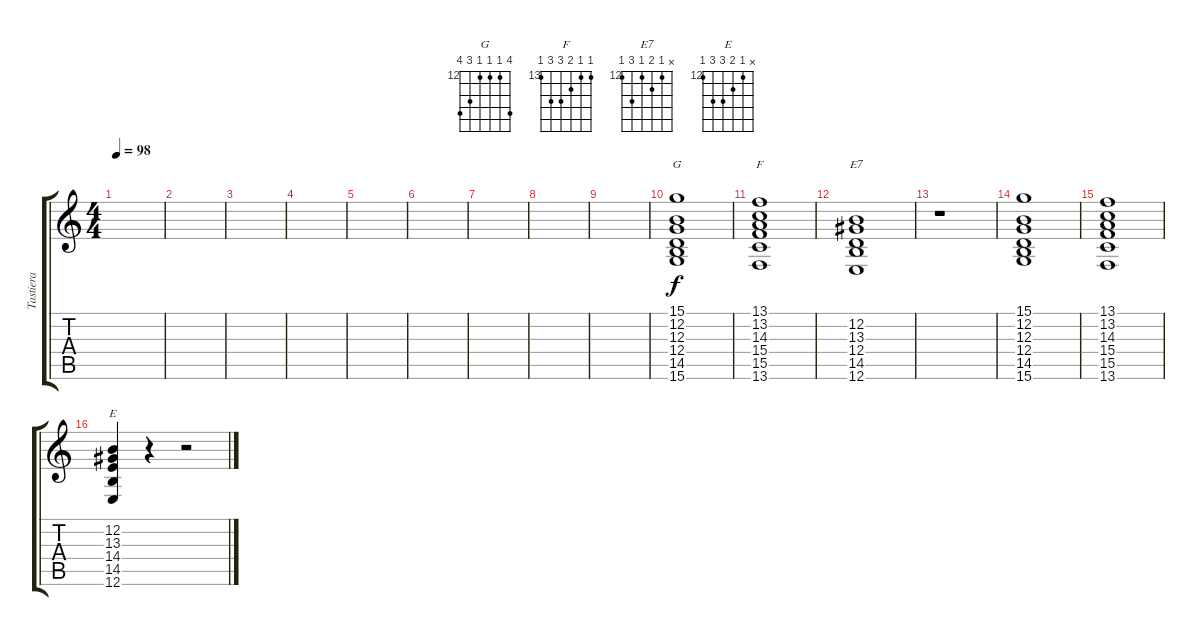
\track ("Tastiera" "Tastiera") {instrument percussiveorgan}
\staff {score tabs}
\tuning (E4 B3 G3 D3 A2 E2) {hide}
\chord ("G" 15 12 12 12 14 15) {firstfret 12}
\chord ("F" 13 13 14 15 15 13) {firstfret 13}
\chord ("E7" x 12 13 12 14 12) {firstfret 12}
\chord ("E" x 12 13 14 14 12) {firstfret 12}
\ts (4 4)
\tempo 98
\clef g2
\ks c
|
|
|
|
|
|
|
|
|
(15.1 12.2 12.3 12.4 14.5 15.6).1{ch "G"} |
(13.1 13.2 14.3 15.4 15.5 13.6).1{ch "F"} |
(12.2 13.3 12.4 14.5 12.6).1{ch "E7"} |
r.1 |
(15.1 12.2 12.3 12.4 14.5 15.6).1 |
(13.1 13.2 14.3 15.4 15.5 13.6).1 |
(12.2 13.3 14.4 14.5 12.6).4{ch "E"} r.4 r.2
